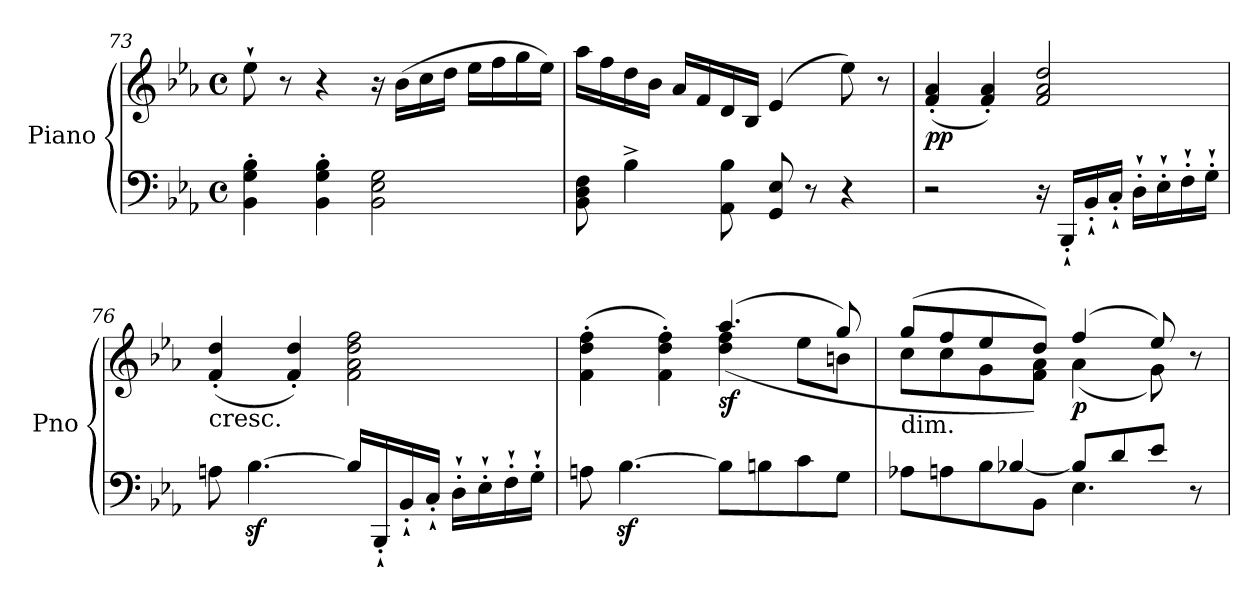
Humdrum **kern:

**kern	**kern	**dynam
*part1	*part1	*part1
*staff2	*staff1	*staff1/2
*I"Piano	*	*
*I'Pno	*	*
*clefF4	*clefG2	*
*k[b-e-a-]	*k[b-e-a-]	*
*E-:	*E-:	*
*M4/4	*M4/4	*
*met(c)	*met(c)	*
=73	=73	=73
4BB-\' 4G\' 4B-\'	8ee-`\	.
.	8r	.
4BB-\' 4G\' 4B-\'	4r	.
2BB-\ 2E-\ 2G\	16r	.
.	(16b-\LL	.
.	16cc\	.
.	16dd\JJ	.
.	16ee-\LL	.
.	16ff\	.
.	16gg\	.
.	16ee-\JJ)	.
=74	=74	=74
8BB-\ 8D\ 8F\	16aa-\LL	.
.	16ff\	.
4B-^\	16dd\	.
.	16b-\JJ	.
.	16a-/LL	.
.	16f/	.
8AA-\ 8B-\	16d/	.
.	16B-/JJ	.
8GG/ 8E-/	(4e-/	.
8r	.	.
4r	8ee-\)	.
.	8r	.
!!LO:LB:g=z
=75	=75	=75
!	!	!LO:DY:b
2r	(4f/' 4a-/'	pp
.	4f/' 4a-/')	.
16r	2f/ 2a-/ 2dd/	.
16BBB-`'/LL	.	.
16BB-`'/	.	.
16C`'/JJ	.	.
16D`'\LL	.	.
16E-`'\	.	.
16F`'\	.	.
16G`'\JJ	.	.
=76	=76	=76
!	!LO:TX:b:t=cresc.	!
8An\	(4f/' 4dd/'	.
[4.B-z<\	.	.
.	4f/' 4dd/')	.
16B-/LL]	2f\ 2a-\ 2dd\ 2ff\	.
16BBB-`'/	.	.
16BB-`'/	.	.
16C`'/JJ	.	.
16D`'\LL	.	.
16E-`'\	.	.
16F`'\	.	.
16G`'\JJ	.	.
=77	=77	=77
*	*^	*
8An\	(4f\' 4dd\' 4ff\'	2ryy	.
[4.B-z<\	.	.	.
.	4f\' 4dd\' 4ff\')	.	.
!	!	!	!LO:DY:b
8B-\L]	(4.aa-/	(4dd\ 4ff\	sf
8Bn\	.	.	.
8c\	.	8ee-\L	.
8G\J	8gg/)	8bn\J	.
=78	=78	=78	=78
*^	*	*	*
!	!	!LO:TX:b:t=dim.	!	!
8A-X\L	4ryy	(8gg/L	8cc\L	.
8An\	.	8ff/	8cc\	.
8B-\	[4B-X/	8ee-/	8g\	.
8BB-\J	.	8dd/J)	8f\ 8a-\J)	.
!	!	!	!	!LO:DY:b
4.E-\	8B-/L]	(4ff/	(4a-\	p
.	8d/	.	.	.
.	8e-/J	8ee-/)	8g\)	.
8r	8ryy	8r	8ryy	.
*v	*v	*	*	*
*	*v	*v	*
=	=	=
*-	*-	*-
